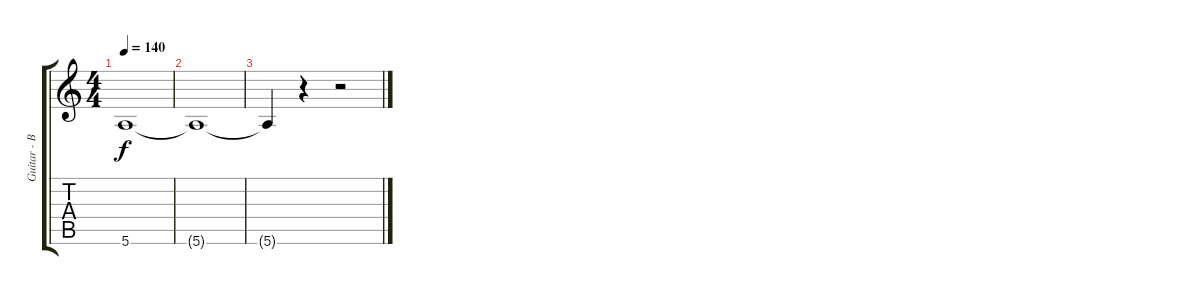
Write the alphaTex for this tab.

\track ("Guitar - Blackmore" "Guitar - B") {instrument distortionguitar}
\staff {score tabs}
\tuning (E4 B3 G3 D3 A2 E2) {hide}
\ts (4 4)
\tempo 140
\clef g2
\ks c
5.6{t}.1{dy f} |
5.6{t}.1 |
5.6{t}.4 r.4 r.2
